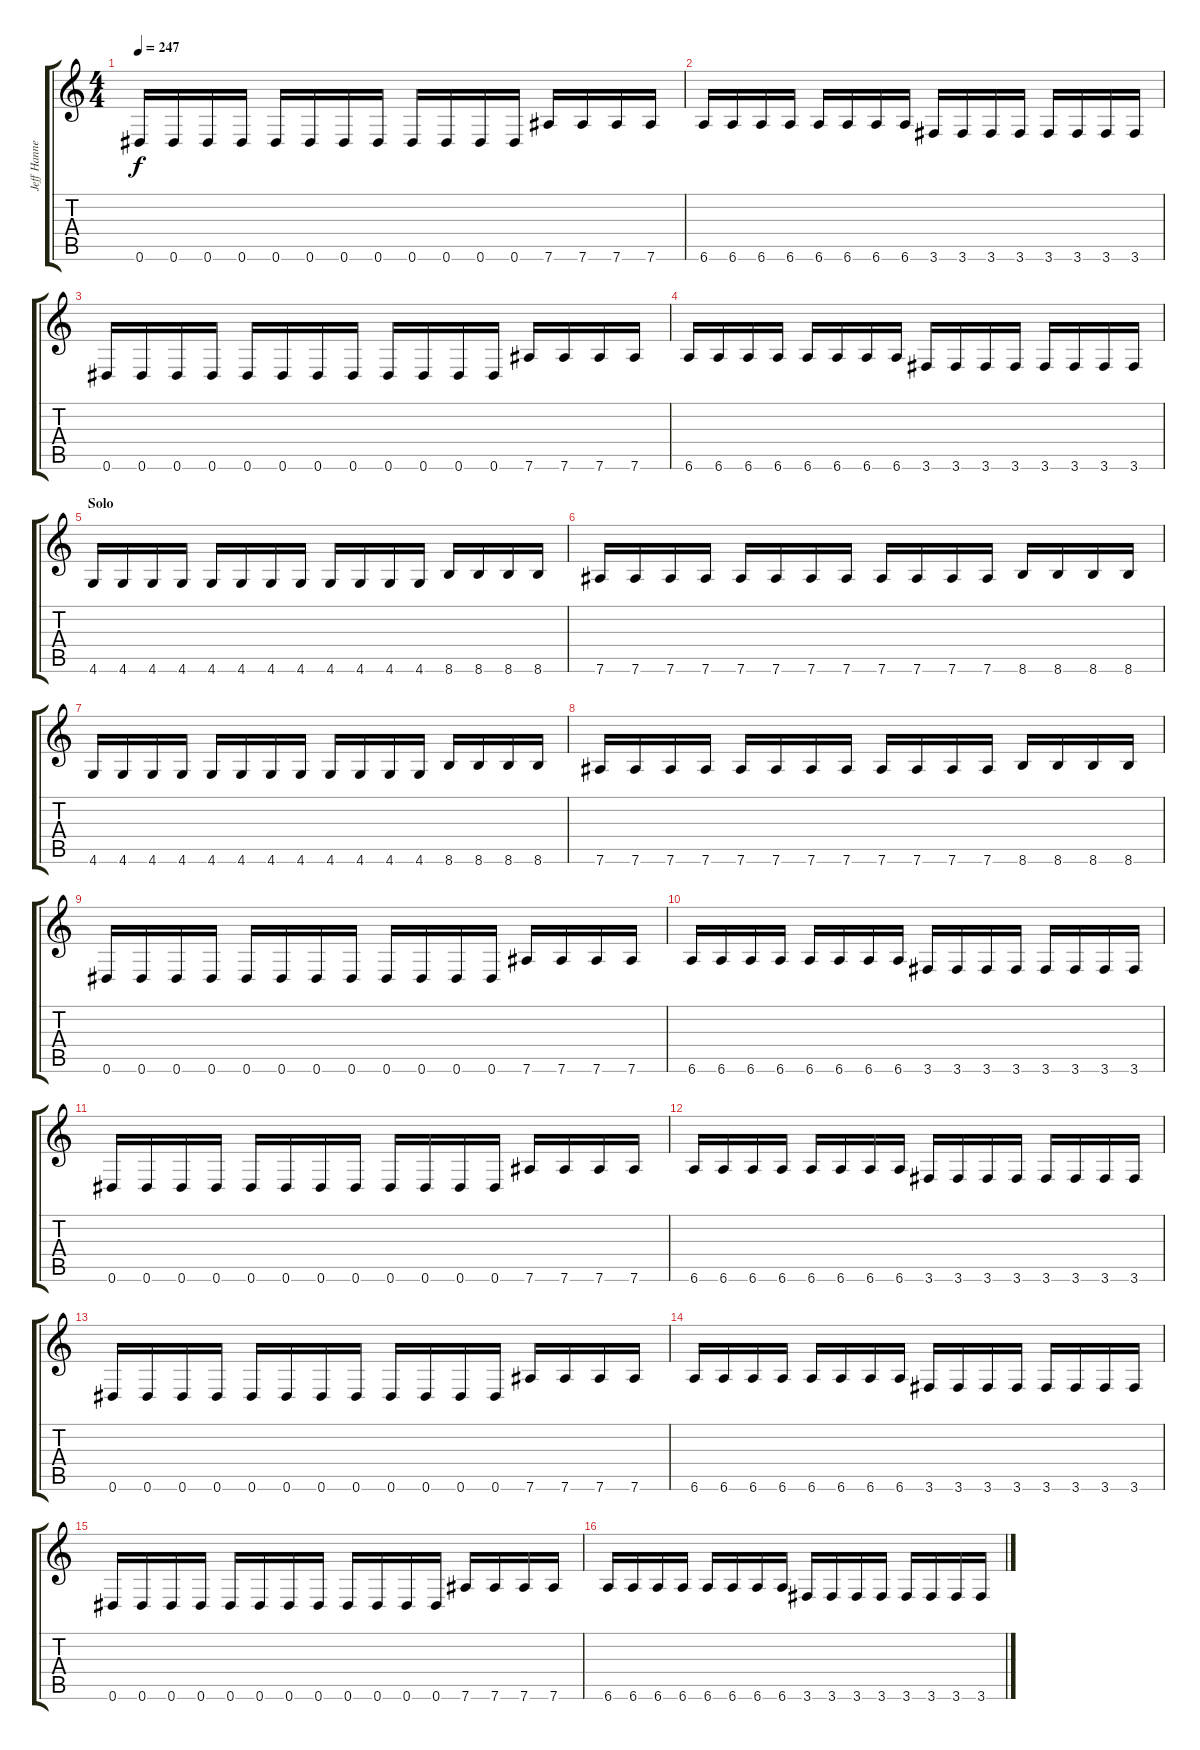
\track ("Jeff Hanneman" "Jeff Hanne") {instrument distortionguitar}
\staff {score tabs}
\tuning (Eb4 Bb3 Gb3 Db3 Ab2 Eb2) {hide}
\ts (4 4)
\tempo 247
\clef g2
\ks c
0.6.16{dy f} 0.6.16 0.6.16 0.6.16 0.6.16 0.6.16 0.6.16 0.6.16 0.6.16 0.6.16 0.6.16 0.6.16 7.6.16 7.6.16 7.6.16 7.6.16 |
6.6.16 6.6.16 6.6.16 6.6.16 6.6.16 6.6.16 6.6.16 6.6.16 3.6.16 3.6.16 3.6.16 3.6.16 3.6.16 3.6.16 3.6.16 3.6.16 |
0.6.16 0.6.16 0.6.16 0.6.16 0.6.16 0.6.16 0.6.16 0.6.16 0.6.16 0.6.16 0.6.16 0.6.16 7.6.16 7.6.16 7.6.16 7.6.16 |
6.6.16 6.6.16 6.6.16 6.6.16 6.6.16 6.6.16 6.6.16 6.6.16 3.6.16 3.6.16 3.6.16 3.6.16 3.6.16 3.6.16 3.6.16 3.6.16 |
\section ("" "Solo")
4.6.16 4.6.16 4.6.16 4.6.16 4.6.16 4.6.16 4.6.16 4.6.16 4.6.16 4.6.16 4.6.16 4.6.16 8.6.16 8.6.16 8.6.16 8.6.16 |
7.6.16 7.6.16 7.6.16 7.6.16 7.6.16 7.6.16 7.6.16 7.6.16 7.6.16 7.6.16 7.6.16 7.6.16 8.6.16 8.6.16 8.6.16 8.6.16 |
4.6.16 4.6.16 4.6.16 4.6.16 4.6.16 4.6.16 4.6.16 4.6.16 4.6.16 4.6.16 4.6.16 4.6.16 8.6.16 8.6.16 8.6.16 8.6.16 |
7.6.16 7.6.16 7.6.16 7.6.16 7.6.16 7.6.16 7.6.16 7.6.16 7.6.16 7.6.16 7.6.16 7.6.16 8.6.16 8.6.16 8.6.16 8.6.16 |
0.6.16 0.6.16 0.6.16 0.6.16 0.6.16 0.6.16 0.6.16 0.6.16 0.6.16 0.6.16 0.6.16 0.6.16 7.6.16 7.6.16 7.6.16 7.6.16 |
6.6.16 6.6.16 6.6.16 6.6.16 6.6.16 6.6.16 6.6.16 6.6.16 3.6.16 3.6.16 3.6.16 3.6.16 3.6.16 3.6.16 3.6.16 3.6.16 |
0.6.16 0.6.16 0.6.16 0.6.16 0.6.16 0.6.16 0.6.16 0.6.16 0.6.16 0.6.16 0.6.16 0.6.16 7.6.16 7.6.16 7.6.16 7.6.16 |
6.6.16 6.6.16 6.6.16 6.6.16 6.6.16 6.6.16 6.6.16 6.6.16 3.6.16 3.6.16 3.6.16 3.6.16 3.6.16 3.6.16 3.6.16 3.6.16 |
0.6.16 0.6.16 0.6.16 0.6.16 0.6.16 0.6.16 0.6.16 0.6.16 0.6.16 0.6.16 0.6.16 0.6.16 7.6.16 7.6.16 7.6.16 7.6.16 |
6.6.16 6.6.16 6.6.16 6.6.16 6.6.16 6.6.16 6.6.16 6.6.16 3.6.16 3.6.16 3.6.16 3.6.16 3.6.16 3.6.16 3.6.16 3.6.16 |
0.6.16 0.6.16 0.6.16 0.6.16 0.6.16 0.6.16 0.6.16 0.6.16 0.6.16 0.6.16 0.6.16 0.6.16 7.6.16 7.6.16 7.6.16 7.6.16 |
6.6.16 6.6.16 6.6.16 6.6.16 6.6.16 6.6.16 6.6.16 6.6.16 3.6.16 3.6.16 3.6.16 3.6.16 3.6.16 3.6.16 3.6.16 3.6.16
